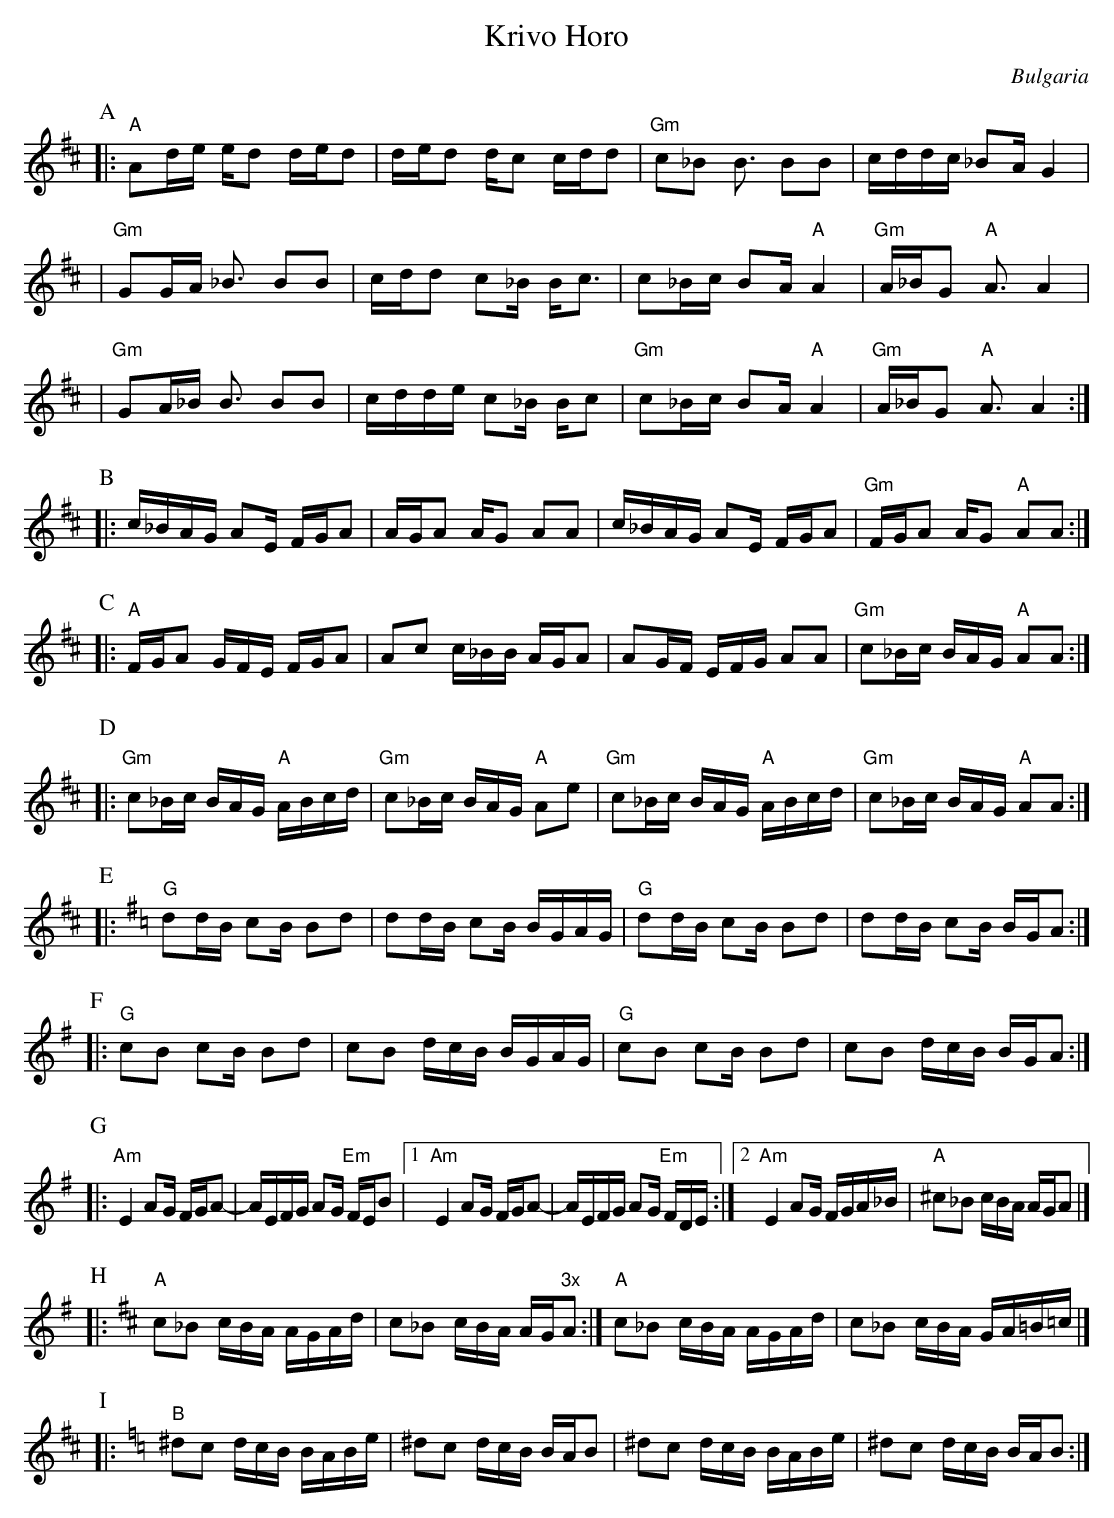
X:1
T:Krivo Horo
O:Bulgaria
M:2.2.3.2.2/16
L:1/16
K:AMix
P:A
|: "A"A2de ed2 ded2 | ded2 dc2 cdd2 | "Gm"c2_B2 B3 B2B2 | cddc _B2A G4 |
| "Gm"G2GA _B3 B2B2 | cdd2  c2_B Bc3 | c2_Bc B2A "A"A4 | "Gm"A_BG2 "A"A3 A4 |
| "Gm"G2A_B B3 B2B2 | cdde c2_B Bc2 | "Gm"c2_Bc B2A "A"A4 | "Gm"A_BG2 "A"A3 A4:|
P:B
|: c_BAG A2E FGA2 | AGA2 AG2 A2A2 | c_BAG A2E FGA2 | "Gm"FGA2 AG2 "A"A2A2 :|
P:C
|: "A"FGA2 GFE FGA2 | A2c2 c_BB AGA2 | A2GF EFG A2A2 | "Gm"c2_Bc BAG "A"A2A2  :|
P:D
|: "Gm"c2_Bc BAG "A"ABcd | "Gm"c2_Bc BAG "A"A2e2 | "Gm"c2_Bc BAG "A"ABcd | "Gm"c2_Bc BAG "A"A2A2 :|
P:E
K:G
|: "G"d2dB c2B B2d2 | d2dB c2B BGAG | "G"d2dB c2B B2d2 | d2dB c2B BGA2 :|
P:F
|: "G"c2B2 c2B B2d2 | c2B2 dcB BGAG | "G"c2B2 c2B B2d2 | c2B2 dcB BGA2 :|
P:G
|: "Am"E4 A2G FGA2- | AEFG A2G "Em"FEB2 |1 "Am"E4 A2G FGA2- | AEFG A2G "Em"FDE :|2 "Am"E4 A2G FGA_B | "A"^c2_B2 cBA AGA2 |]
P:H
K:AMix
|: "A"c2_B2 cBA AGAd | c2_B2 cBA AG"3x"A2 :| "A"c2_B2 cBA AGAd | c2_B2 cBA GA=B=c |]
P:I
K:C
|: "B"^d2c2 dcB BABe | ^d2c2 dcB BAB2 | ^d2c2 dcB BABe | ^d2c2 dcB BAB2 :|
